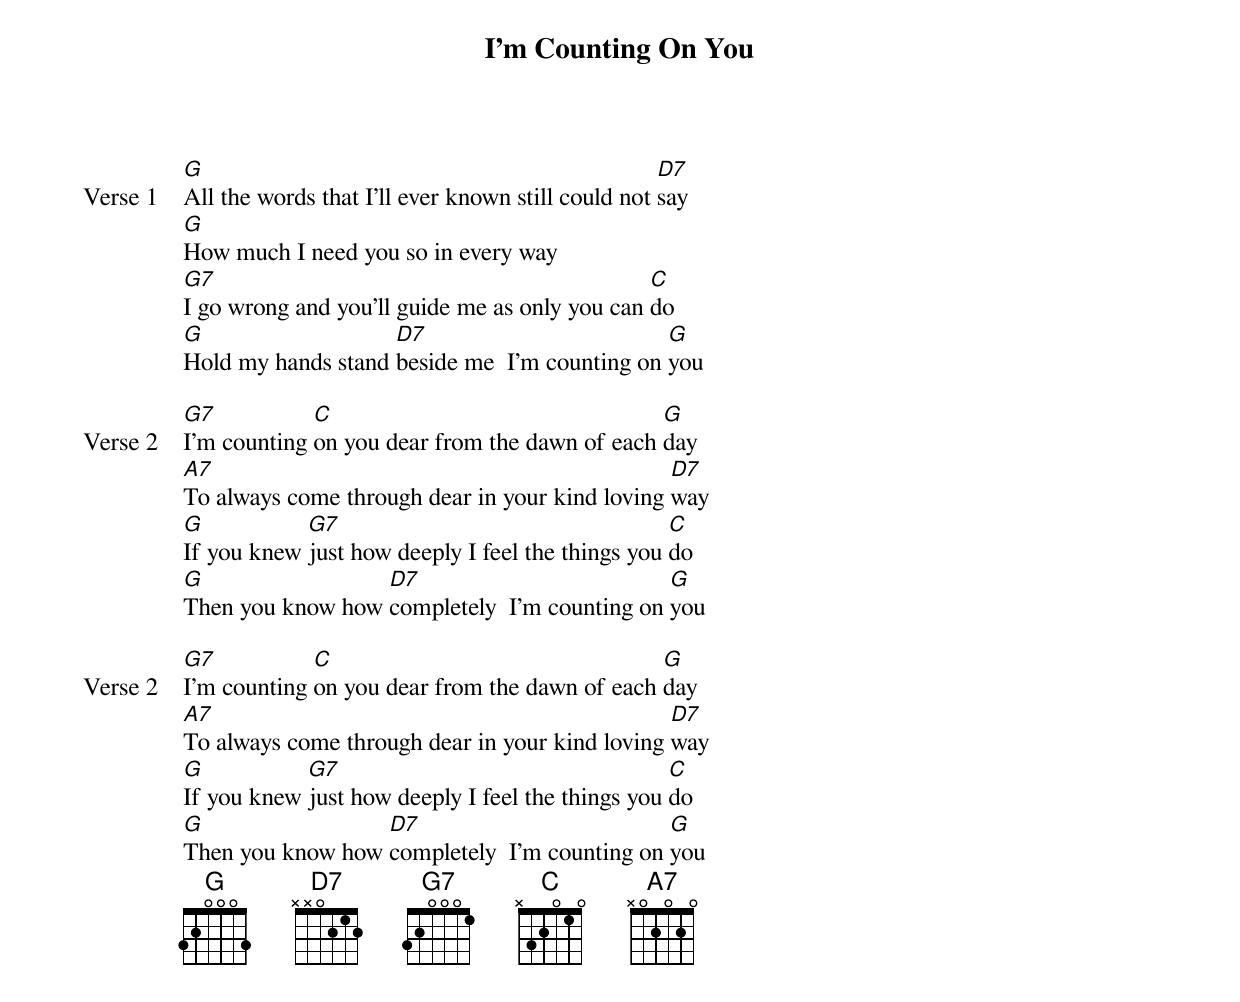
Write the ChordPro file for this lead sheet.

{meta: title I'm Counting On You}
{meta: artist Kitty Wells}
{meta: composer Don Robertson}
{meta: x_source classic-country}
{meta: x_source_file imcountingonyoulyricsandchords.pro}
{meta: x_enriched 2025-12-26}

{start_of_verse: Verse 1}
[G]All the words that I'll ever known still could not [D7]say
[G]How much I need you so in every way
[G7]I go wrong and you'll guide me as only you can [C]do
[G]Hold my hands stand [D7]beside me  I'm counting on [G]you
{end_of_verse}

{start_of_verse: Verse 2}
[G7]I'm counting [C]on you dear from the dawn of each [G]day
[A7]To always come through dear in your kind loving [D7]way
[G]If you knew [G7]just how deeply I feel the things you [C]do
[G]Then you know how [D7]completely  I'm counting on [G]you
{end_of_verse}

{start_of_verse: Verse 2}
[G7]I'm counting [C]on you dear from the dawn of each [G]day
[A7]To always come through dear in your kind loving [D7]way
[G]If you knew [G7]just how deeply I feel the things you [C]do
[G]Then you know how [D7]completely  I'm counting on [G]you
{end_of_verse}
